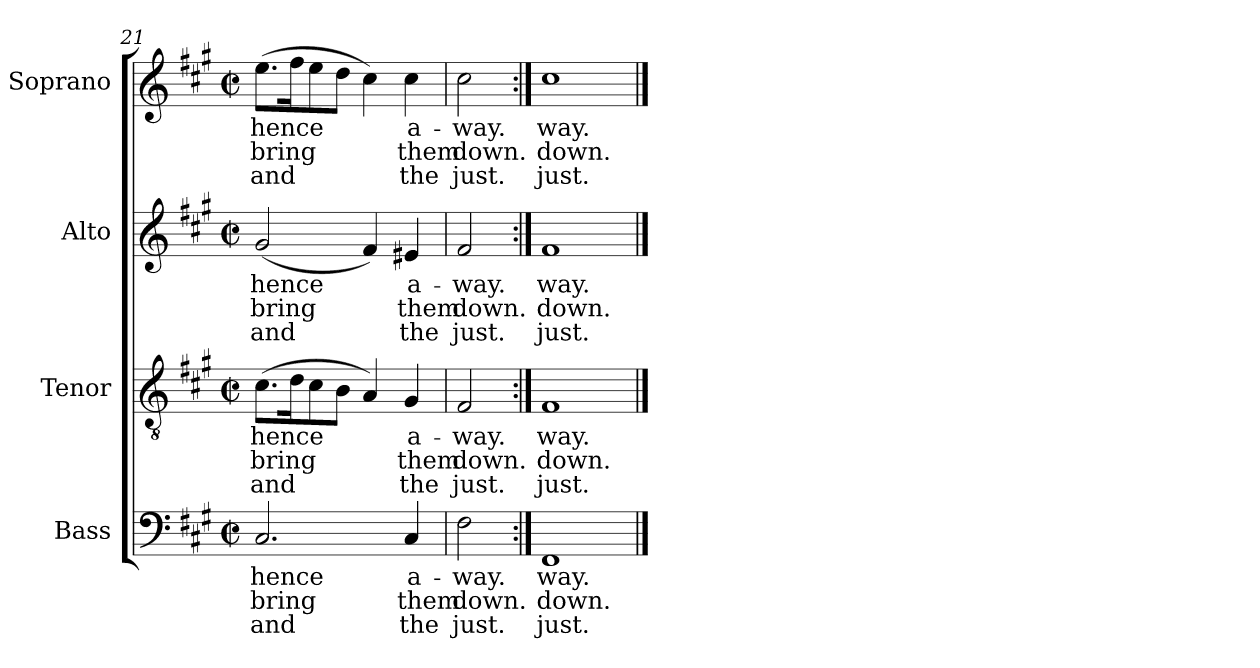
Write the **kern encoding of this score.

**kern	**text	**text	**text	**kern	**text	**text	**text	**kern	**text	**text	**text	**kern	**text	**text	**text
*part4	*part4	*part4	*part4	*part3	*part3	*part3	*part3	*part2	*part2	*part2	*part2	*part1	*part1	*part1	*part1
*staff4	*staff4	*staff4	*staff4	*staff3	*staff3	*staff3	*staff3	*staff2	*staff2	*staff2	*staff2	*staff1	*staff1	*staff1	*staff1
*I"Bass	*	*	*	*I"Tenor	*	*	*	*I"Alto	*	*	*	*I"Soprano	*	*	*
*I'B.	*	*	*	*I'T.	*	*	*	*I'A.	*	*	*	*I'S.	*	*	*
*clefF4	*	*	*	*clefGv2	*	*	*	*clefG2	*	*	*	*clefG2	*	*	*
*	*	*	*	*ITrd7c12	*	*	*	*	*	*	*	*	*	*	*
*k[f#c#g#]	*	*	*	*k[f#c#g#]	*	*	*	*k[f#c#g#]	*	*	*	*k[f#c#g#]	*	*	*
*f#:	*	*	*	*f#:	*	*	*	*f#:	*	*	*	*f#:	*	*	*
*M2/2	*	*	*	*M2/2	*	*	*	*M2/2	*	*	*	*M2/2	*	*	*
*met(c|)	*	*	*	*met(c|)	*	*	*	*met(c|)	*	*	*	*met(c|)	*	*	*
=21	=21	=21	=21	=21	=21	=21	=21	=21	=21	=21	=21	=21	=21	=21	=21
!	!LO:LY:b:color=#000000	!LO:LY:b:color=#000000	!LO:LY:b:color=#000000	!	!	!	!	!	!	!	!	!	!	!	!
!	!	!	!	!	!LO:LY:b:color=#000000	!LO:LY:b:color=#000000	!LO:LY:b:color=#000000	!	!	!	!	!	!	!	!
!	!	!	!	!	!	!	!	!	!LO:LY:b:color=#000000	!LO:LY:b:color=#000000	!LO:LY:b:color=#000000	!	!	!	!
!	!	!	!	!	!	!	!	!	!	!	!	!	!LO:LY:b:color=#000000	!LO:LY:b:color=#000000	!LO:LY:b:color=#000000
2.C#i/	hence	bring	and	(8.C#i\L	hence	bring	and	(2g#i/	hence	bring	and	(8.eei\L	hence	bring	and
.	.	.	.	16Di\K	.	.	.	.	.	.	.	16ff#i\K	.	.	.
.	.	.	.	8C#i\	.	.	.	.	.	.	.	8eei\	.	.	.
.	.	.	.	8BBi\J	.	.	.	.	.	.	.	8ddi\J	.	.	.
.	.	.	.	4AAi/)	.	.	.	4f#i/)	.	.	.	4cc#i\)	.	.	.
!	!LO:LY:b:color=#000000	!LO:LY:b:color=#000000	!LO:LY:b:color=#000000	!	!	!	!	!	!	!	!	!	!	!	!
!	!	!	!	!	!LO:LY:b:color=#000000	!LO:LY:b:color=#000000	!LO:LY:b:color=#000000	!	!	!	!	!	!	!	!
!	!	!	!	!	!	!	!	!	!LO:LY:b:color=#000000	!LO:LY:b:color=#000000	!LO:LY:b:color=#000000	!	!	!	!
!	!	!	!	!	!	!	!	!	!	!	!	!	!LO:LY:b:color=#000000	!LO:LY:b:color=#000000	!LO:LY:b:color=#000000
4C#i/	a-	them	the	4GG#i/	a-	them	the	4e#Xi/	a-	them	the	4cc#i\	a-	them	the
=22	=22	=22	=22	=22	=22	=22	=22	=22	=22	=22	=22	=22	=22	=22	=22
!	!LO:LY:b:color=#000000	!LO:LY:b:color=#000000	!LO:LY:b:color=#000000	!	!	!	!	!	!	!	!	!	!	!	!
!	!	!	!	!	!LO:LY:b:color=#000000	!LO:LY:b:color=#000000	!LO:LY:b:color=#000000	!	!	!	!	!	!	!	!
!	!	!	!	!	!	!	!	!	!LO:LY:b:color=#000000	!LO:LY:b:color=#000000	!LO:LY:b:color=#000000	!	!	!	!
!	!	!	!	!	!	!	!	!	!	!	!	!	!LO:LY:b:color=#000000	!LO:LY:b:color=#000000	!LO:LY:b:color=#000000
2F#i\	-way.	down.	just.	2FF#i/	-way.	down.	just.	2f#i/	-way.	down.	just.	2cc#i\	-way.	down.	just.
=23:|!	=23:|!	=23:|!	=23:|!	=23:|!	=23:|!	=23:|!	=23:|!	=23:|!	=23:|!	=23:|!	=23:|!	=23:|!	=23:|!	=23:|!	=23:|!
!	!LO:LY:b:color=#000000	!LO:LY:b:color=#000000	!LO:LY:b:color=#000000	!	!	!	!	!	!	!	!	!	!	!	!
!	!	!	!	!	!LO:LY:b:color=#000000	!LO:LY:b:color=#000000	!LO:LY:b:color=#000000	!	!	!	!	!	!	!	!
!	!	!	!	!	!	!	!	!	!LO:LY:b:color=#000000	!LO:LY:b:color=#000000	!LO:LY:b:color=#000000	!	!	!	!
!	!	!	!	!	!	!	!	!	!	!	!	!	!LO:LY:b:color=#000000	!LO:LY:b:color=#000000	!LO:LY:b:color=#000000
1FF#i	-way.	down.	just.	1FF#i	-way.	down.	just.	1f#i	-way.	down.	just.	1cc#i	-way.	down.	just.
==	==	==	==	==	==	==	==	==	==	==	==	==	==	==	==
*-	*-	*-	*-	*-	*-	*-	*-	*-	*-	*-	*-	*-	*-	*-	*-
